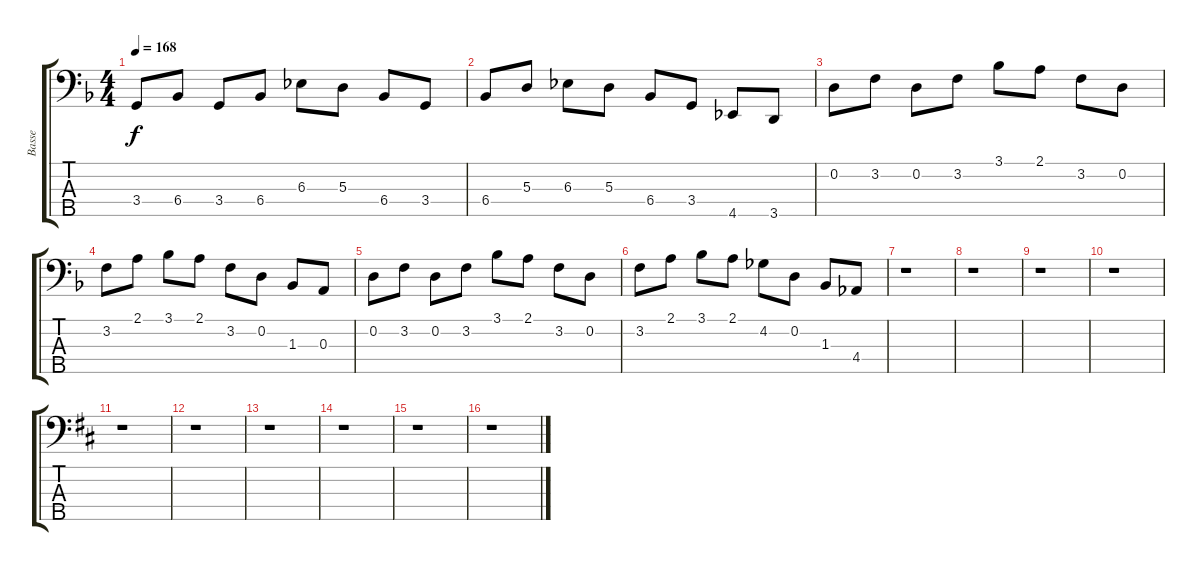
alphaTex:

\track ("Basse" "Basse") {instrument synthbass2}
\staff {score tabs}
\tuning (G2 D2 A1 E1 B0) {hide}
\ts (4 4)
\tempo 168
\clef f4
\ks f
3.4.8{dy f} 6.4.8 3.4.8 6.4.8 6.3.8 5.3.8 6.4.8 3.4.8 |
6.4.8 5.3.8 6.3.8 5.3.8 6.4.8 3.4.8 4.5.8 3.5.8 |
0.2.8 3.2.8 0.2.8 3.2.8 3.1.8 2.1.8 3.2.8 0.2.8 |
3.2.8 2.1.8 3.1.8 2.1.8 3.2.8 0.2.8 1.3.8 0.3.8 |
0.2.8 3.2.8 0.2.8 3.2.8 3.1.8 2.1.8 3.2.8 0.2.8 |
3.2.8 2.1.8 3.1.8 2.1.8 4.2.8 0.2.8 1.3.8 4.4.8 |
r.1 |
r.1 |
r.1 |
r.1 |
\ks d
r.1 |
r.1 |
r.1 |
r.1 |
r.1 |
r.1
